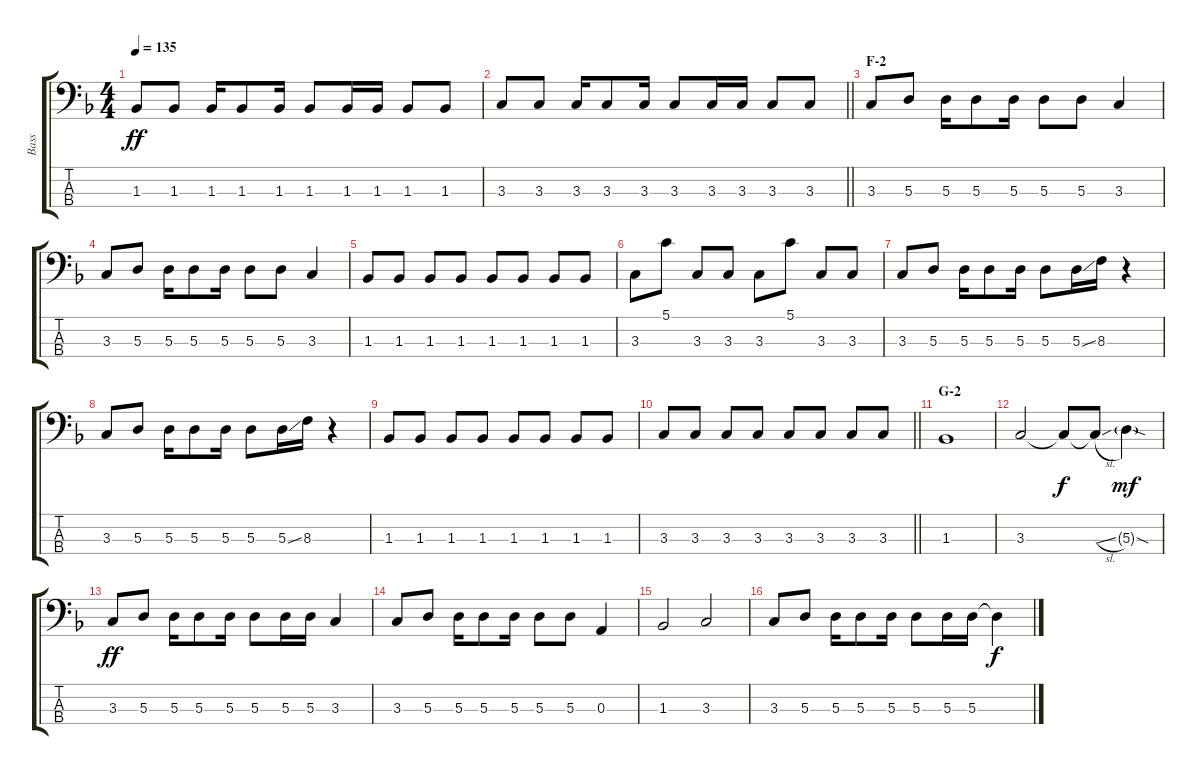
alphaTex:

\track ("Bass" "Bass") {instrument electricbasspick}
\staff {score tabs}
\tuning (G2 D2 A1 E1) {hide}
\ts (4 4)
\tempo 135
\clef f4
\ks f
1.3.8{dy ff} 1.3.8 1.3.16 1.3.8 1.3.16 1.3.8 1.3.16 1.3.16 1.3.8 1.3.8 |
\barLineRight lightlight
3.3.8 3.3.8 3.3.16 3.3.8 3.3.16 3.3.8 3.3.16 3.3.16 3.3.8 3.3.8 |
\section ("" "F-2")
3.3.8 5.3.8 5.3.16 5.3.8 5.3.16 5.3.8 5.3.8 3.3.4 |
3.3.8 5.3.8 5.3.16 5.3.8 5.3.16 5.3.8 5.3.8 3.3.4 |
1.3.8 1.3.8 1.3.8 1.3.8 1.3.8 1.3.8 1.3.8 1.3.8 |
3.3.8 5.1.8 3.3.8 3.3.8 3.3.8 5.1.8 3.3.8 3.3.8 |
3.3.8 5.3.8 5.3.16 5.3.8 5.3.16 5.3.8 5.3{ss}.16 8.3.16 r.4 |
3.3.8 5.3.8 5.3.16 5.3.8 5.3.16 5.3.8 5.3{ss}.16 8.3.16 r.4 |
1.3.8 1.3.8 1.3.8 1.3.8 1.3.8 1.3.8 1.3.8 1.3.8 |
\barLineRight lightlight
3.3.8 3.3.8 3.3.8 3.3.8 3.3.8 3.3.8 3.3.8 3.3.8 |
\section ("" "G-2")
1.3.1 |
3.3.2 3.3{t}.8{dy f} 3.3{sl t}.8 5.3{sod g}.4{dy mf} |
3.3.8{dy ff} 5.3.8 5.3.16 5.3.8 5.3.16 5.3.8 5.3.16 5.3.16 3.3.4 |
3.3.8 5.3.8 5.3.16 5.3.8 5.3.16 5.3.8 5.3.8 0.3.4 |
1.3.2 3.3.2 |
3.3.8 5.3.8 5.3.16 5.3.8 5.3.16 5.3.8 5.3.16 5.3.16 5.3{t}.4{dy f}
